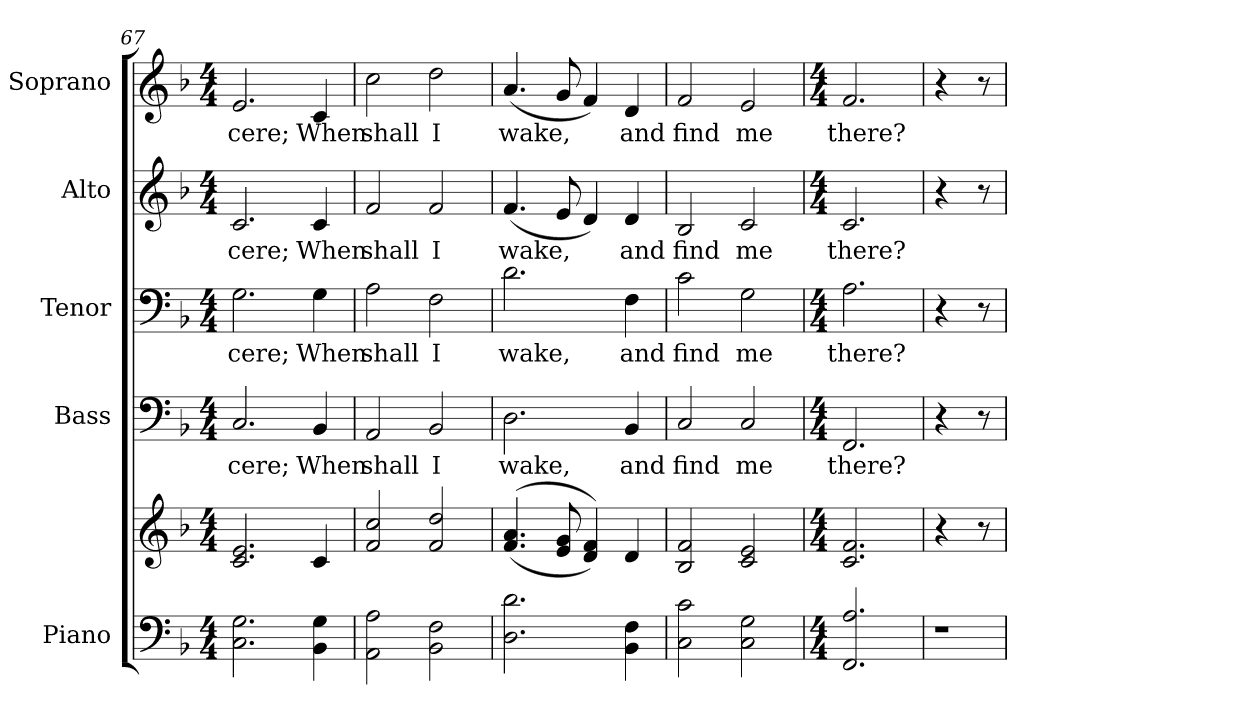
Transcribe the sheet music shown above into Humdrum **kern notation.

**kern	**kern	**kern	**text	**kern	**text	**kern	**text	**kern	**text
*part5	*part5	*part4	*part4	*part3	*part3	*part2	*part2	*part1	*part1
*staff6	*staff5	*staff4	*staff4	*staff3	*staff3	*staff2	*staff2	*staff1	*staff1
*I"Piano	*	*I"Bass	*	*I"Tenor	*	*I"Alto	*	*I"Soprano	*
*I'Pno.	*	*I'B.	*	*I'T.	*	*I'A.	*	*I'S.	*
!!LO:PB:g=z
*clefF4	*clefG2	*clefF4	*	*clefF4	*	*clefG2	*	*clefG2	*
*k[b-]	*k[b-]	*k[b-]	*	*k[b-]	*	*k[b-]	*	*k[b-]	*
*d:	*d:	*d:	*	*d:	*	*d:	*	*d:	*
*M4/4	*M4/4	*M4/4	*	*M4/4	*	*M4/4	*	*M4/4	*
=67	=67	=67	=67	=67	=67	=67	=67	=67	=67
!	!	!	!LO:LY:b:color=#000000	!	!	!	!	!	!
!	!	!	!	!	!LO:LY:b:color=#000000	!	!	!	!
!	!	!	!	!	!	!	!LO:LY:b:color=#000000	!	!
!	!	!	!	!	!	!	!	!	!LO:LY:b:color=#000000
2.Ci\ 2.Gi	2.ci/ 2.ei	2.Ci/	-cere;	2.Gi\	-cere;	2.ci/	-cere;	2.ei/	-cere;
!	!	!	!LO:LY:b:color=#000000	!	!	!	!	!	!
!	!	!	!	!	!LO:LY:b:color=#000000	!	!	!	!
!	!	!	!	!	!	!	!LO:LY:b:color=#000000	!	!
!	!	!	!	!	!	!	!	!	!LO:LY:b:color=#000000
4BB-i\ 4Gi	4ci/	4BB-i/	When	4Gi\	When	4ci/	When	4ci/	When
=68	=68	=68	=68	=68	=68	=68	=68	=68	=68
!	!	!	!LO:LY:b:color=#000000	!	!	!	!	!	!
!	!	!	!	!	!LO:LY:b:color=#000000	!	!	!	!
!	!	!	!	!	!	!	!LO:LY:b:color=#000000	!	!
!	!	!	!	!	!	!	!	!	!LO:LY:b:color=#000000
2AAi\ 2Ai	2fi/ 2cci	2AAi/	shall	2Ai\	shall	2fi/	shall	2cci\	shall
!	!	!	!LO:LY:b:color=#000000	!	!	!	!	!	!
!	!	!	!	!	!LO:LY:b:color=#000000	!	!	!	!
!	!	!	!	!	!	!	!LO:LY:b:color=#000000	!	!
!	!	!	!	!	!	!	!	!	!LO:LY:b:color=#000000
2BB-i\ 2Fi	2fi/ 2ddi	2BB-i/	I	2Fi\	I	2fi/	I	2ddi\	I
=69	=69	=69	=69	=69	=69	=69	=69	=69	=69
!	!	!	!LO:LY:b:color=#000000	!	!	!	!	!	!
!	!	!	!	!	!LO:LY:b:color=#000000	!	!	!	!
!	!	!	!	!	!	!	!LO:LY:b:color=#000000	!	!
!	!	!	!	!	!	!	!	!	!LO:LY:b:color=#000000
2.Di\ 2.di	((4.fi/ 4.ai	2.Di\	wake,	2.di\	wake,	(4.fi/	wake,	(4.ai/	wake,
.	8ei/ 8gi	.	.	.	.	8ei/	.	8gi/	.
.	4di/ 4fi))	.	.	.	.	4di/)	.	4fi/)	.
!	!	!	!LO:LY:b:color=#000000	!	!	!	!	!	!
!	!	!	!	!	!LO:LY:b:color=#000000	!	!	!	!
!	!	!	!	!	!	!	!LO:LY:b:color=#000000	!	!
!	!	!	!	!	!	!	!	!	!LO:LY:b:color=#000000
4BB-i\ 4Fi	4di/	4BB-i/	and	4Fi\	and	4di/	and	4di/	and
=70	=70	=70	=70	=70	=70	=70	=70	=70	=70
!	!	!	!LO:LY:b:color=#000000	!	!	!	!	!	!
!	!	!	!	!	!LO:LY:b:color=#000000	!	!	!	!
!	!	!	!	!	!	!	!LO:LY:b:color=#000000	!	!
!	!	!	!	!	!	!	!	!	!LO:LY:b:color=#000000
2Ci\ 2ci	2B-i/ 2fi	2Ci/	find	2ci\	find	2B-i/	find	2fi/	find
!	!	!	!LO:LY:b:color=#000000	!	!	!	!	!	!
!	!	!	!	!	!LO:LY:b:color=#000000	!	!	!	!
!	!	!	!	!	!	!	!LO:LY:b:color=#000000	!	!
!	!	!	!	!	!	!	!	!	!LO:LY:b:color=#000000
2Ci\ 2Gi	2ci/ 2ei	2Ci/	me	2Gi\	me	2ci/	me	2ei/	me
!!LO:PB:g=z
=71	=71	=71	=71	=71	=71	=71	=71	=71	=71
*M4/4	*M4/4	*M4/4	*	*M4/4	*	*M4/4	*	*M4/4	*
!	!	!	!LO:LY:b:color=#000000	!	!	!	!	!	!
!	!	!	!	!	!LO:LY:b:color=#000000	!	!	!	!
!	!	!	!	!	!	!	!LO:LY:b:color=#000000	!	!
!	!	!	!	!	!	!	!	!	!LO:LY:b:color=#000000
2.FFi/ 2.Ai	2.ci/ 2.fi	2.FFi/	there?	2.Ai\	there?	2.ci/	there?	2.fi/	there?
=72	=72	=72	=72	=72	=72	=72	=72	=72	=72
!LO:N:vis=1	!	!	!	!	!	!	!	!	!
4.r	4r	4r	.	4r	.	4r	.	4r	.
.	8r	8r	.	8r	.	8r	.	8r	.
=	=	=	=	=	=	=	=	=	=
*-	*-	*-	*-	*-	*-	*-	*-	*-	*-
